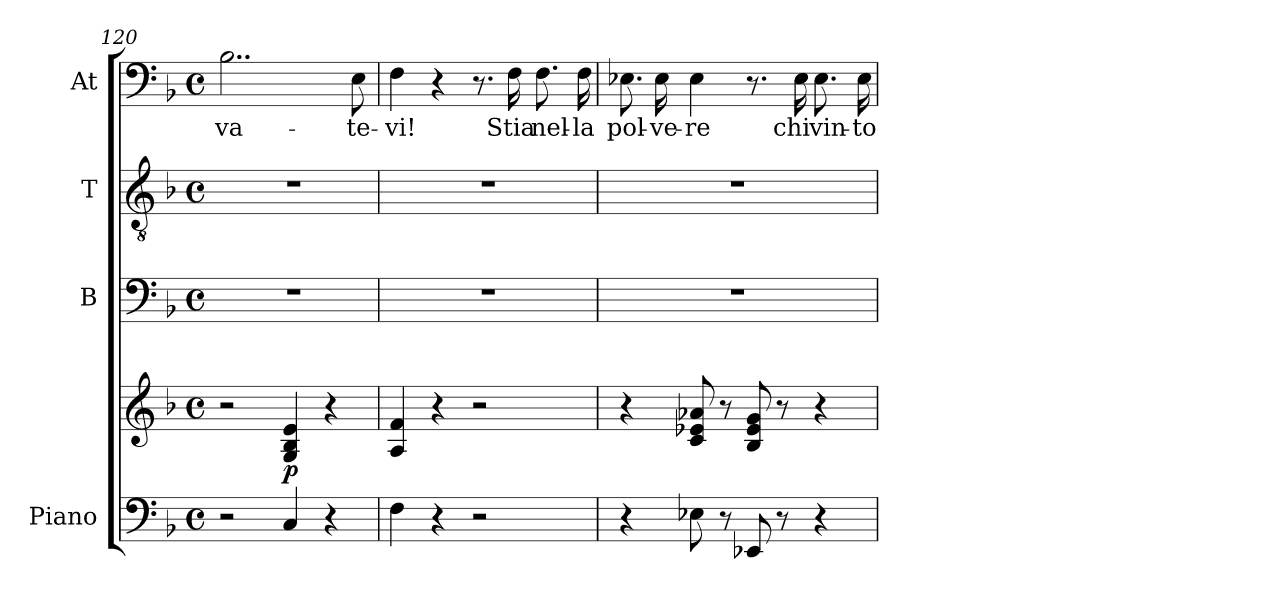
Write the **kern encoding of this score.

**kern	**kern	**dynam	**kern	**kern	**kern	**text
*part4	*part4	*part4	*part3	*part2	*part1	*part1
*staff5	*staff4	*staff4/5	*staff3	*staff2	*staff1	*staff1
*I"Piano	*	*	*I"B	*I"T	*I"At	*
*I'Pno	*	*	*I'B	*I'T	*I'At	*
*clefF4	*clefG2	*	*clefF4	*clefGv2	*clefF4	*
*k[b-]	*k[b-]	*	*k[b-]	*k[b-]	*k[b-]	*
*M4/4	*M4/4	*	*M4/4	*M4/4	*M4/4	*
*met(c)	*met(c)	*	*met(c)	*met(c)	*met(c)	*
=120	=120	=120	=120	=120	=120	=120
!	!	!	!	!	!	!LO:LY:b
2r	2r	.	1r	1r	2..B-\	-va-
!	!	!LO:DY:b	!	!	!	!
4C/	4G/ 4B-/ 4e/	p	.	.	.	.
4r	4r	.	.	.	.	.
!	!	!	!	!	!	!LO:LY:b
.	.	.	.	.	8E\	-te-
=121	=121	=121	=121	=121	=121	=121
!	!	!	!	!	!	!LO:LY:b
4F\	4A/ 4f/	.	1r	1r	4F\	-vi!
4r	4r	.	.	.	4r	.
2r	2r	.	.	.	8.r	.
!	!	!	!	!	!	!LO:LY:b
.	.	.	.	.	16F\	Stia
!	!	!	!	!	!	!LO:LY:b
.	.	.	.	.	8.F\	nel-
!	!	!	!	!	!	!LO:LY:b
.	.	.	.	.	16F\	-la
=122	=122	=122	=122	=122	=122	=122
!	!	!	!	!	!	!LO:LY:b
4r	4r	.	1r	1r	8.E-X\	pol-
!	!	!	!	!	!	!LO:LY:b
.	.	.	.	.	16E-\	-ve-
!	!	!	!	!	!	!LO:LY:b
8E-X\	8c/ 8e-X/ 8a-X/	.	.	.	4E-\	-re
8r	8r	.	.	.	.	.
8EE-X/	8B-/ 8e-/ 8g/	.	.	.	8.r	.
8r	8r	.	.	.	.	.
!	!	!	!	!	!	!LO:LY:b
.	.	.	.	.	16E-\	chi
!	!	!	!	!	!	!LO:LY:b
4r	4r	.	.	.	8.E-\	vin-
!	!	!	!	!	!	!LO:LY:b
.	.	.	.	.	16E-\	-to
=	=	=	=	=	=	=
*-	*-	*-	*-	*-	*-	*-
